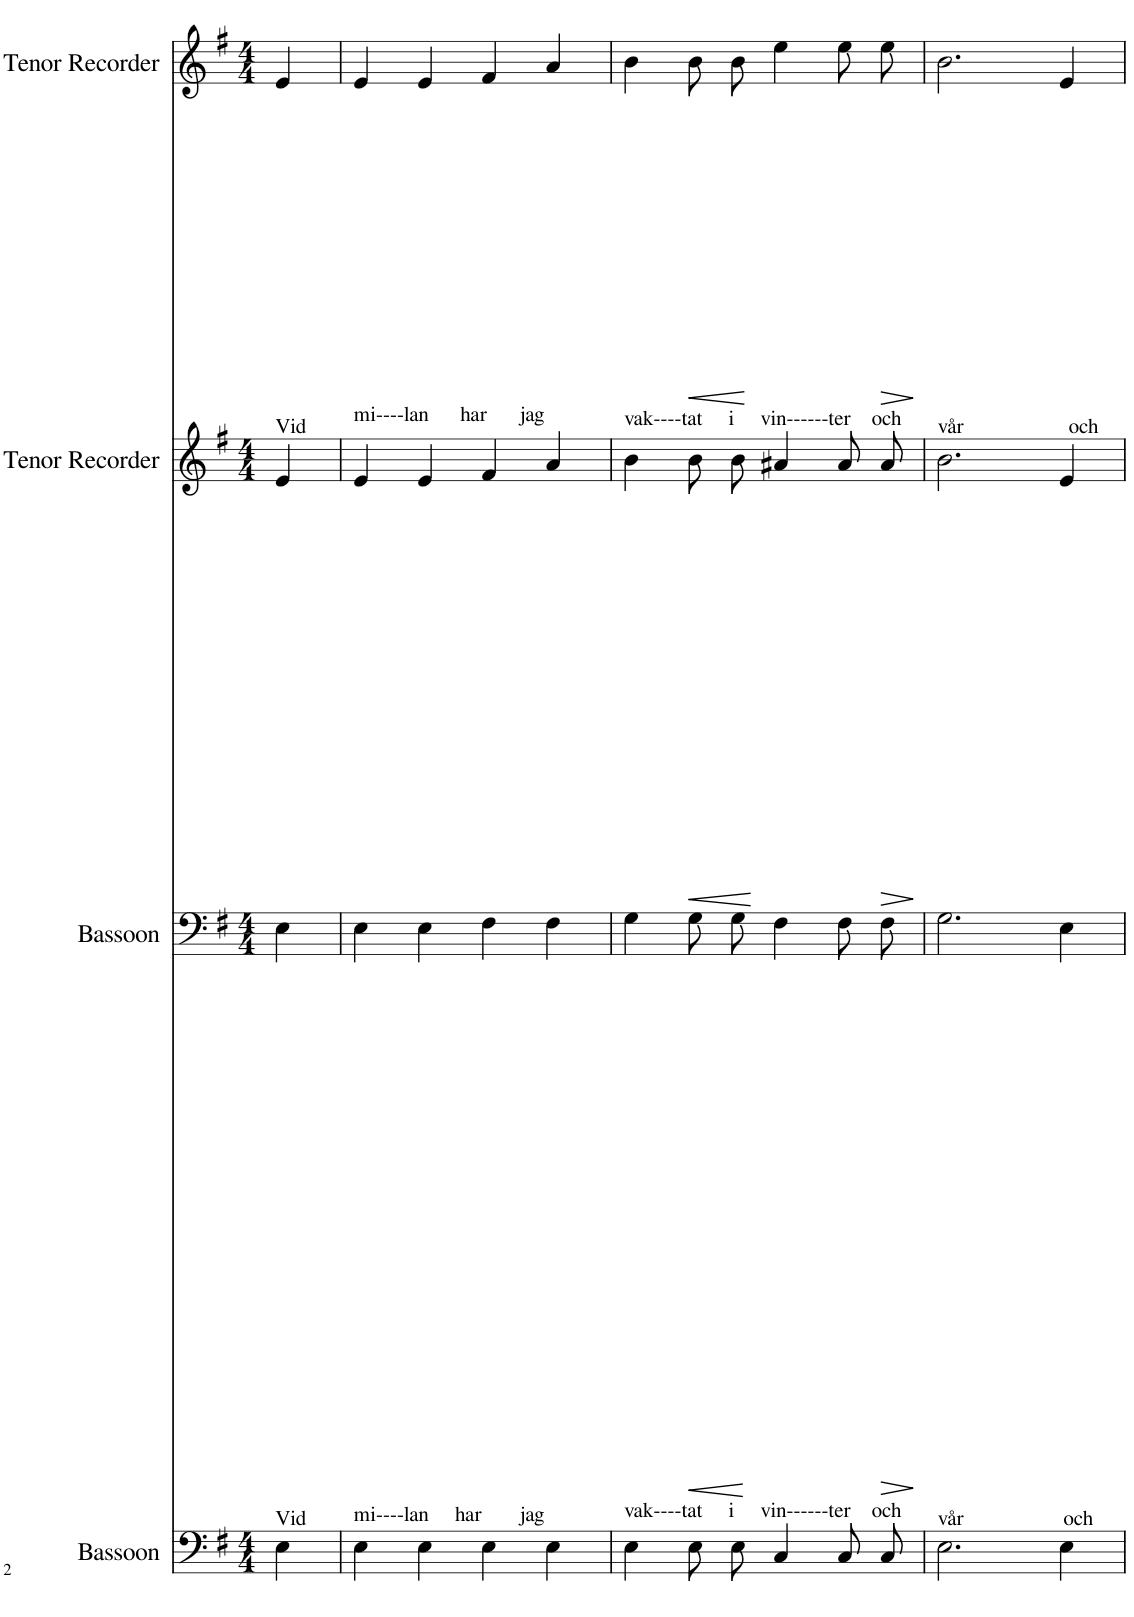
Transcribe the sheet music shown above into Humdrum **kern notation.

**kern	**dynam	**kern	**dynam	**kern	**dynam	**kern	**dynam
*part4	*part4	*part3	*part3	*part2	*part2	*part1	*part1
*staff4	*staff4	*staff3	*staff3	*staff2	*staff2	*staff1	*staff1
*I"Bassoon	*	*I"Bassoon	*	*I"Tenor Recorder	*	*I"Tenor Recorder	*
*I'Bsn.	*	*I'Bsn.	*	*I'T. Rec.	*	*I'T. Rec.	*
*clefF4	*	*clefF4	*	*clefG2	*	*clefG2	*
*k[f#]	*	*k[f#]	*	*k[f#]	*	*k[f#]	*
*M4/4	*	*M4/4	*	*M4/4	*	*M4/4	*
=	=	=	=	=	=	=	=
!	!	!	!	!LO:TX:a:t=Vid	!	!	!
!LO:TX:a:t=Vid	!	!	!	!	!	!	!
4E\	.	4E\	.	4e/	.	4e/	.
=1	=1	=1	=1	=1	=1	=1	=1
!	!	!	!	!LO:TX:a:t=mi----lan      har      jag	!	!	!
!LO:TX:a:t=mi----lan     har       jag	!	!	!	!	!	!	!
4E\	.	4E\	.	4e/	.	4e/	.
4E\	.	4E\	.	4e/	.	4e/	.
4E\	.	4F#\	.	4f#/	.	4f#/	.
4E\	.	4F#\	.	4a/	.	4a/	.
=2	=2	=2	=2	=2	=2	=2	=2
!	!	!	!	!LO:TX:a:t=vak----tat     i     vin------ter    och	!	!	!
!LO:TX:a:t=vak----tat     i     vin------ter    och	!	!	!	!	!	!	!
4E\	.	4G\	.	4b\	.	4b\	.
!	!LO:HP:b	!	!LO:HP:b	!	!LO:HP:b	!	!LO:HP:b
8E\L	<	8G\L	<	8b\L	<	8b\L	<
8E\J	.	8G\J	.	8b\J	.	8b\J	.
4C/	.	4F#\	.	4a#X/	.	4ee\	.
8C/L	.	8F#\L	.	8a#/L	.	8ee\L	.
!	!LO:HP:b	!	!LO:HP:b	!	!LO:HP:b	!	!LO:HP:b
8C/J	>	8F#\J	>	8a#/J	>	8ee\J	>
.	[ ]	.	[ ]	.	[ ]	.	[ ]
=3	=3	=3	=3	=3	=3	=3	=3
!	!	!	!	!LO:TX:a:t=vår                    och	!	!	!
!LO:TX:a:t=vår                   och	!	!	!	!	!	!	!
2.E\	.	2.G\	.	2.b\	.	2.b\	.
4E\	.	4E\	.	4e/	.	4e/	.
=	=	=	=	=	=	=	=
*-	*-	*-	*-	*-	*-	*-	*-
